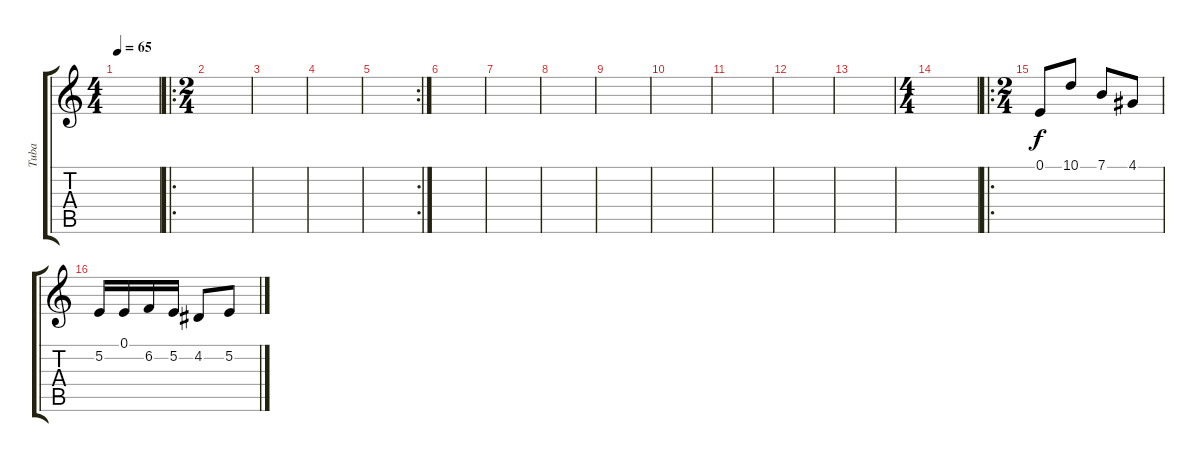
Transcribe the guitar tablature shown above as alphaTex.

\track ("Tuba" "Tuba") {instrument trumpet}
\staff {score tabs}
\tuning (E4 B3 G3 D3 A2 E2) {hide}
\ts (4 4)
\tempo 65
\clef g2
\ks c
|
\ro
\ts (2 4)
|
|
|
\rc 2
|
|
|
|
|
|
|
|
|
\ts (4 4)
|
\ro
\ts (2 4)
0.1.8 10.1.8 7.1.8 4.1.8 |
5.2.16 0.1.16 6.2.16 5.2.16 4.2.8 5.2.8
